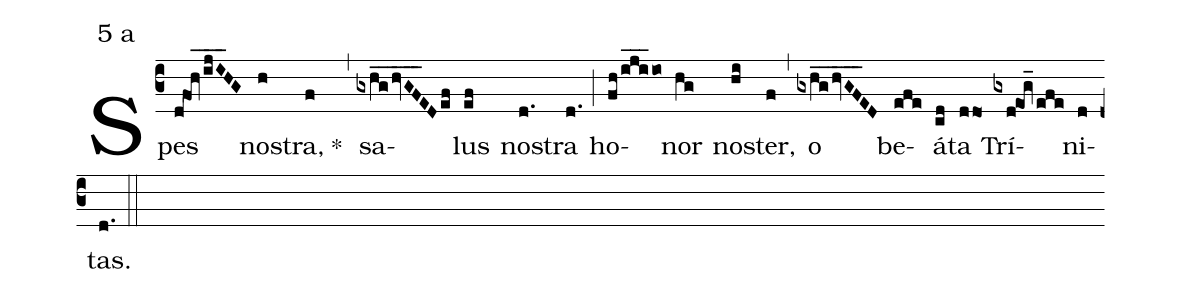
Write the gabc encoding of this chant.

mode:5 a;
%%
(c3) Spes(d@foh_/ijI__HG) no(h)stra,(f) *()(,) sa(gxhg__/hvGF___EDef)lus(ef) no(d.)stra(d.) (;) ho(fh/iji___io)nor(hg) no(hi)ster,(f) (,) o(gxhg__/hvGF___ED) be(efe)á(cd)ta(ddo) Trí(gxd@eog_/efe)ni(d)tas.(d.) (::)
